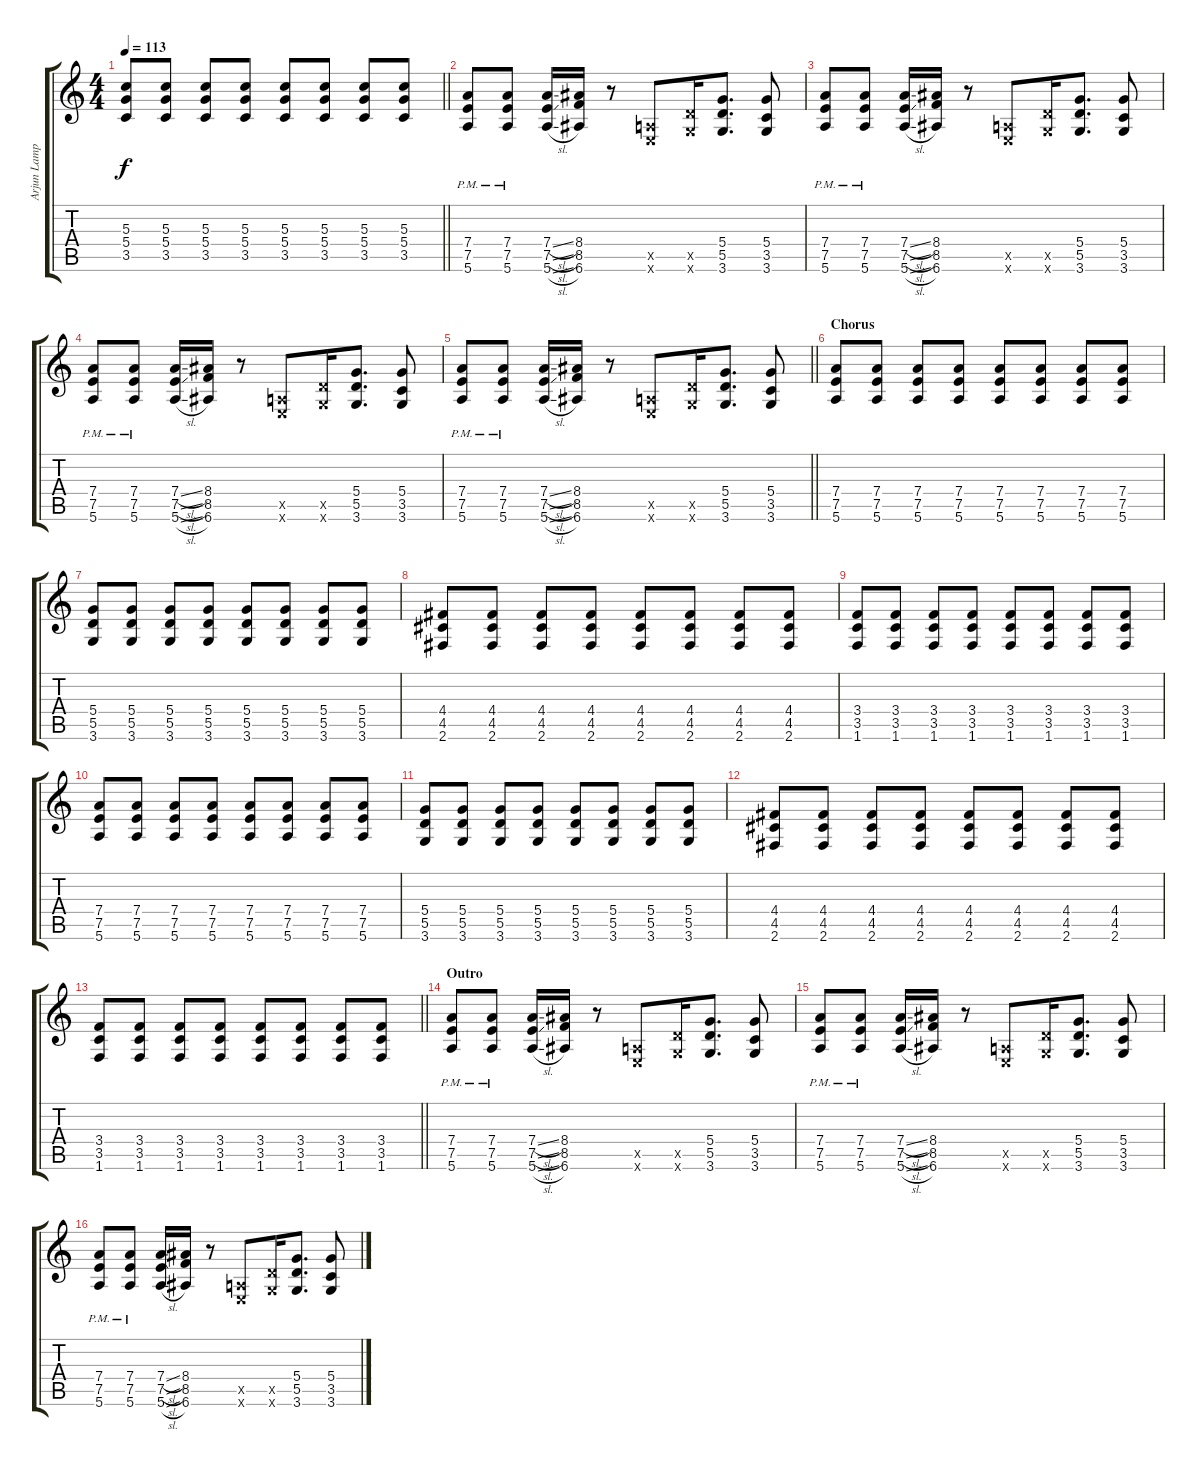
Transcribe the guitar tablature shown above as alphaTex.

\track ("Arjun Lampal(me)" "Arjun Lamp") {instrument distortionguitar}
\staff {score tabs}
\tuning (E4 B3 G3 D3 A2 E2) {hide}
\ts (4 4)
\tempo 113
\clef g2
\barLineRight lightlight
\ks c
(5.3 5.4 3.5).8{dy f} (5.3 5.4 3.5).8 (5.3 5.4 3.5).8 (5.3 5.4 3.5).8 (5.3 5.4 3.5).8 (5.3 5.4 3.5).8 (5.3 5.4 3.5).8 (5.3 5.4 3.5).8 |
(7.4{pm} 7.5{pm} 5.6{pm}).8 (7.4{pm} 7.5{pm} 5.6{pm}).8 (7.4{sl} 7.5{sl} 5.6{sl}).16 (8.4 8.5 6.6).16 r.8 (0.5{x} 0.6{x}).8 (5.5{x} 3.6{x}).16 (5.4 5.5 3.6).8{d} (5.4 3.5 3.6).8 |
(7.4{pm} 7.5{pm} 5.6{pm}).8 (7.4{pm} 7.5{pm} 5.6{pm}).8 (7.4{sl} 7.5{sl} 5.6{sl}).16 (8.4 8.5 6.6).16 r.8 (0.5{x} 0.6{x}).8 (5.5{x} 3.6{x}).16 (5.4 5.5 3.6).8{d} (5.4 3.5 3.6).8 |
(7.4{pm} 7.5{pm} 5.6{pm}).8 (7.4{pm} 7.5{pm} 5.6{pm}).8 (7.4{sl} 7.5{sl} 5.6{sl}).16 (8.4 8.5 6.6).16 r.8 (0.5{x} 0.6{x}).8 (5.5{x} 3.6{x}).16 (5.4 5.5 3.6).8{d} (5.4 3.5 3.6).8 |
\barLineRight lightlight
(7.4{pm} 7.5{pm} 5.6{pm}).8 (7.4{pm} 7.5{pm} 5.6{pm}).8 (7.4{sl} 7.5{sl} 5.6{sl}).16 (8.4 8.5 6.6).16 r.8 (0.5{x} 0.6{x}).8 (5.5{x} 3.6{x}).16 (5.4 5.5 3.6).8{d} (5.4 3.5 3.6).8 |
\section ("" "Chorus")
(7.4 7.5 5.6).8 (7.4 7.5 5.6).8 (7.4 7.5 5.6).8 (7.4 7.5 5.6).8 (7.4 7.5 5.6).8 (7.4 7.5 5.6).8 (7.4 7.5 5.6).8 (7.4 7.5 5.6).8 |
(5.4 5.5 3.6).8 (5.4 5.5 3.6).8 (5.4 5.5 3.6).8 (5.4 5.5 3.6).8 (5.4 5.5 3.6).8 (5.4 5.5 3.6).8 (5.4 5.5 3.6).8 (5.4 5.5 3.6).8 |
(4.4 4.5 2.6).8 (4.4 4.5 2.6).8 (4.4 4.5 2.6).8 (4.4 4.5 2.6).8 (4.4 4.5 2.6).8 (4.4 4.5 2.6).8 (4.4 4.5 2.6).8 (4.4 4.5 2.6).8 |
(3.4 3.5 1.6).8 (3.4 3.5 1.6).8 (3.4 3.5 1.6).8 (3.4 3.5 1.6).8 (3.4 3.5 1.6).8 (3.4 3.5 1.6).8 (3.4 3.5 1.6).8 (3.4 3.5 1.6).8 |
(7.4 7.5 5.6).8 (7.4 7.5 5.6).8 (7.4 7.5 5.6).8 (7.4 7.5 5.6).8 (7.4 7.5 5.6).8 (7.4 7.5 5.6).8 (7.4 7.5 5.6).8 (7.4 7.5 5.6).8 |
(5.4 5.5 3.6).8 (5.4 5.5 3.6).8 (5.4 5.5 3.6).8 (5.4 5.5 3.6).8 (5.4 5.5 3.6).8 (5.4 5.5 3.6).8 (5.4 5.5 3.6).8 (5.4 5.5 3.6).8 |
(4.4 4.5 2.6).8 (4.4 4.5 2.6).8 (4.4 4.5 2.6).8 (4.4 4.5 2.6).8 (4.4 4.5 2.6).8 (4.4 4.5 2.6).8 (4.4 4.5 2.6).8 (4.4 4.5 2.6).8 |
\barLineRight lightlight
(3.4 3.5 1.6).8 (3.4 3.5 1.6).8 (3.4 3.5 1.6).8 (3.4 3.5 1.6).8 (3.4 3.5 1.6).8 (3.4 3.5 1.6).8 (3.4 3.5 1.6).8 (3.4 3.5 1.6).8 |
\section ("" "Outro")
(7.4{pm} 7.5{pm} 5.6{pm}).8 (7.4{pm} 7.5{pm} 5.6{pm}).8 (7.4{sl} 7.5{sl} 5.6{sl}).16 (8.4 8.5 6.6).16 r.8 (0.5{x} 0.6{x}).8 (5.5{x} 3.6{x}).16 (5.4 5.5 3.6).8{d} (5.4 3.5 3.6).8 |
(7.4{pm} 7.5{pm} 5.6{pm}).8 (7.4{pm} 7.5{pm} 5.6{pm}).8 (7.4{sl} 7.5{sl} 5.6{sl}).16 (8.4 8.5 6.6).16 r.8 (0.5{x} 0.6{x}).8 (5.5{x} 3.6{x}).16 (5.4 5.5 3.6).8{d} (5.4 3.5 3.6).8 |
(7.4{pm} 7.5{pm} 5.6{pm}).8 (7.4{pm} 7.5{pm} 5.6{pm}).8 (7.4{sl} 7.5{sl} 5.6{sl}).16 (8.4 8.5 6.6).16 r.8 (0.5{x} 0.6{x}).8 (5.5{x} 3.6{x}).16 (5.4 5.5 3.6).8{d} (5.4 3.5 3.6).8
